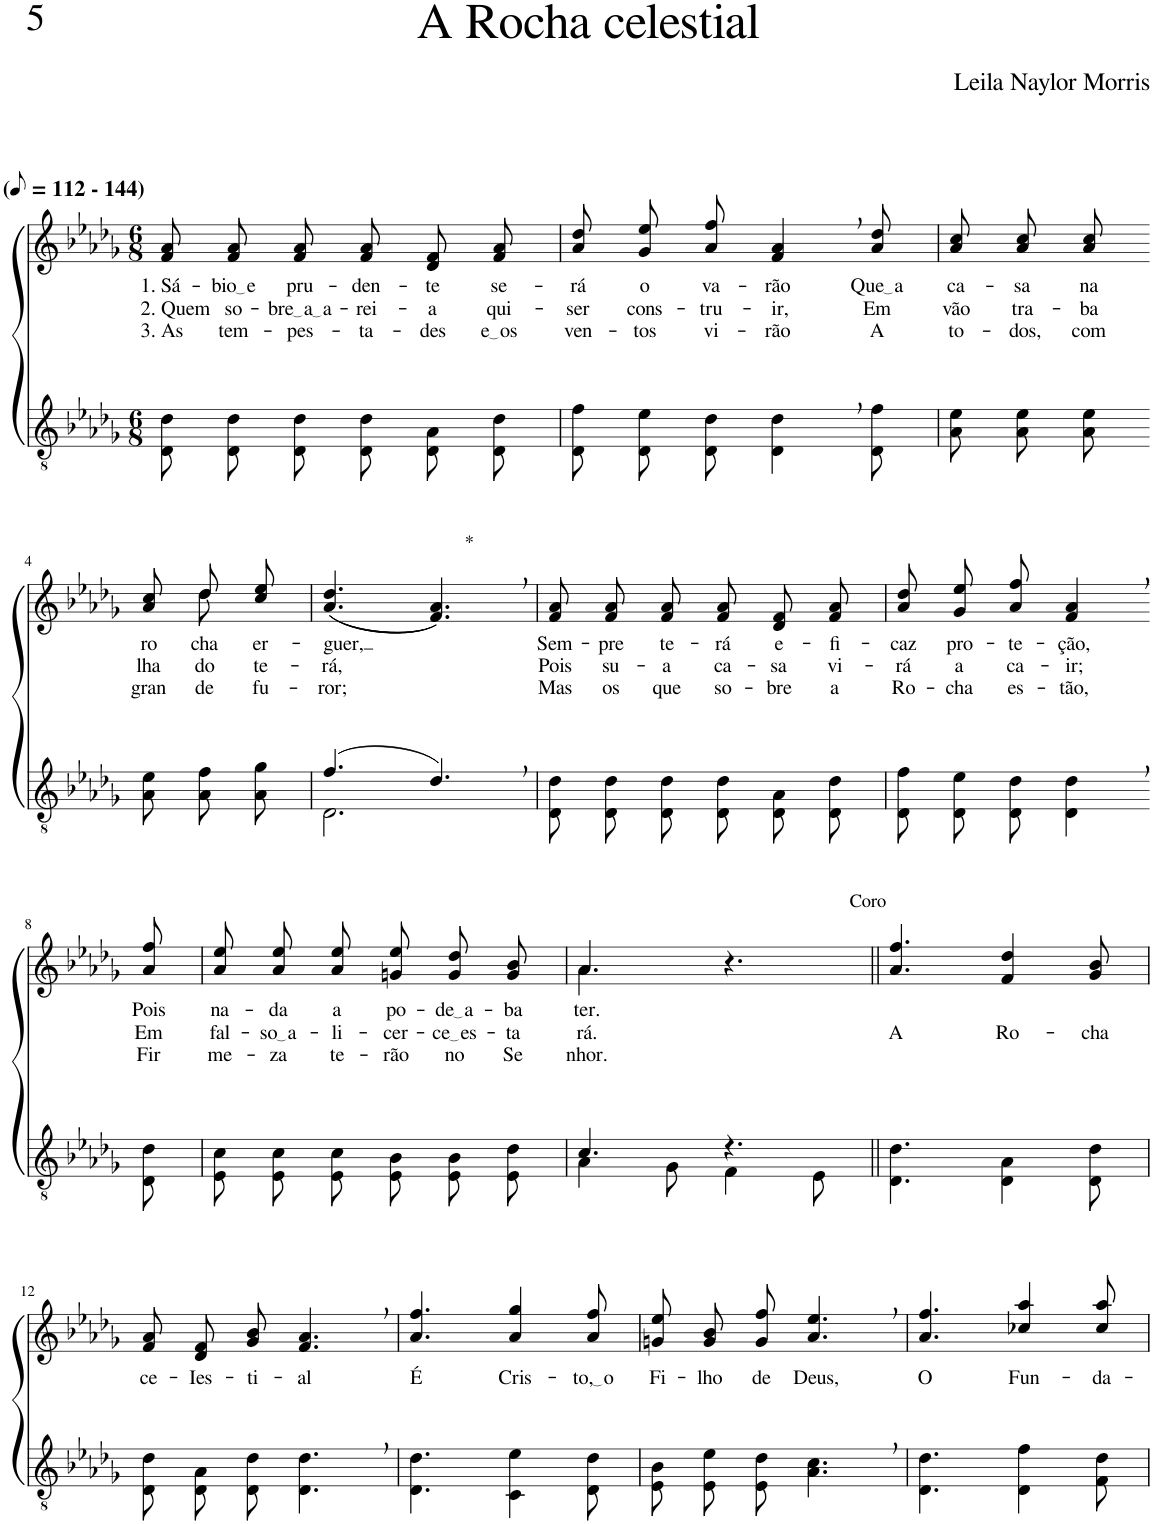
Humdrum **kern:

**kern	**kern	**text	**text	**text
*part2	*part1	*part1	*part1	*part1
*staff2	*staff1	*staff1	*staff1	*staff1
*I"Parte III e IV	*I"Parte I e II	*	*	*
*clefGv2	*clefG2	*	*	*
*Trd3c5	*Trd3c5	*	*	*
*k[b-e-a-d-g-]	*k[b-e-a-d-g-]	*	*	*
*M6/8	*M6/8	*	*	*
*MM56	*MM56	*	*	*
=1	=1	=1	=1	=1
!	!LO:TX:a:B:t=(	!	!	!
!	!LO:TX:a:B:t=- 144)	!	!	!
!	!	!LO:LY:b	!LO:LY:b	!LO:LY:b
8D-/ 8d-/L	8f/ 8a-/L	1. Sá-	2. Quem	3. As
!	!	!LO:LY:b	!LO:LY:b	!LO:LY:b
8D-/ 8d-/	8f/ 8a-/	bio e	so-	tem-
!	!	!LO:LY:b	!LO:LY:b	!LO:LY:b
8D-/ 8d-/J	8f/ 8a-/J	pru-	bre a a	-pes-
!	!	!LO:LY:b	!LO:LY:b	!LO:LY:b
8D-/ 8d-/L	8f/ 8a-/L	-den-	-rei-	-ta-
!	!	!LO:LY:b	!LO:LY:b	!LO:LY:b
8D-/ 8A-/	8d-/ 8f/	-te	-a	-des
!	!	!LO:LY:b	!LO:LY:b	!LO:LY:b
8D-/ 8d-/J	8f/ 8a-/J	se-	qui-	e os
=2	=2	=2	=2	=2
!	!	!LO:LY:b	!LO:LY:b	!LO:LY:b
8D-/ 8f/L	8a-\ 8dd-\L	-rá	-ser	ven-
!	!	!LO:LY:b	!LO:LY:b	!LO:LY:b
8D-/ 8e-/	8g-\ 8ee-\	o	cons-	-tos
!	!	!LO:LY:b	!LO:LY:b	!LO:LY:b
8D-/ 8d-/J	8a-\ 8ff\J	va-	-tru-	vi-
!	!	!LO:LY:b	!LO:LY:b	!LO:LY:b
4D-\, 4d-\,	4f/, 4a-/,	-rão	-ir,	-rão
!	!	!LO:LY:b	!LO:LY:b	!LO:LY:b
8D-\ 8f\	8a-/ 8dd-/	Que a	Em	A
=3	=3	=3	=3	=3
!	!	!LO:LY:b	!LO:LY:b	!LO:LY:b
8A-\ 8e-\L	8a-\ 8cc\L	ca-	vão	to-
!	!	!LO:LY:b	!LO:LY:b	!LO:LY:b
8A-\ 8e-\	8a-\ 8cc\	-sa	tra-	-dos,
!	!	!LO:LY:b	!LO:LY:b	!LO:LY:b
8A-\ 8e-\J	8a-\ 8cc\J	na	-ba-	com
!!LO:LB:g=z
=4-	=4-	=4-	=4-	=4-
*	*^	*	*	*
!	!	!	!LO:LY:b	!LO:LY:b	!LO:LY:b
8A-\ 8e-\L	8ryy	8a-\ 8cc\L	ro-	-lha-	gran-
!	!	!	!LO:LY:b	!LO:LY:b	!LO:LY:b
8A-\ 8f\	8dd-\	8dd-\	-cha	-do	-de
!	!	!	!LO:LY:b	!LO:LY:b	!LO:LY:b
8A-\ 8g-\J	8ryy	8cc\ 8ee-\J	er-	te-	fu-
=5	=5	=5	=5	=5	=5
*^	*	*	*	*	*
!	!	!	!	!LO:LY:b	!LO:LY:b	!LO:LY:b
*	*	*v	*v	*	*	*
(4.f/	2.D-\	((4.a-/ 4.dd-/	-guer,	-rá,	-ror;
!	!	!LO:TX:a:t=*	!	!	!
4.d-,/)	.	4.f/, 4.a-/,))	.	.	.
*v	*v	*	*	*	*
=6	=6	=6	=6	=6
!	!	!LO:LY:b	!LO:LY:b	!LO:LY:b
8D-/ 8d-/L	8f/ 8a-/L	-Sem-	Pois	Mas
!	!	!LO:LY:b	!LO:LY:b	!LO:LY:b
8D-/ 8d-/	8f/ 8a-/	-pre	su-	os
!	!	!LO:LY:b	!LO:LY:b	!LO:LY:b
8D-/ 8d-/J	8f/ 8a-/J	te-	-a	que
!	!	!LO:LY:b	!LO:LY:b	!LO:LY:b
8D-/ 8d-/L	8f/ 8a-/L	-rá	ca-	so-
!	!	!LO:LY:b	!LO:LY:b	!LO:LY:b
8D-/ 8A-/	8d-/ 8f/	e-	-sa	-bre
!	!	!LO:LY:b	!LO:LY:b	!LO:LY:b
8D-/ 8d-/J	8f/ 8a-/J	-fi-	vi-	a
=7	=7	=7	=7	=7
!	!	!LO:LY:b	!LO:LY:b	!LO:LY:b
8D-/ 8f/L	8a-\ 8dd-\L	-caz	-rá	Ro-
!	!	!LO:LY:b	!LO:LY:b	!LO:LY:b
8D-/ 8e-/	8g-\ 8ee-\	pro-	a	-cha
!	!	!LO:LY:b	!LO:LY:b	!LO:LY:b
8D-/ 8d-/J	8a-\ 8ff\J	-te-	ca-	es-
!	!	!LO:LY:b	!LO:LY:b	!LO:LY:b
4D-\, 4d-\,	4f/, 4a-/,	-ção,	-ir;	-tão,
!!LO:LB:g=z
=8-	=8-	=8-	=8-	=8-
!	!	!LO:LY:b	!LO:LY:b	!LO:LY:b
8D-\ 8d-\	8a-/ 8ff/	Pois	Em	Fir
=9	=9	=9	=9	=9
!	!	!LO:LY:b	!LO:LY:b	!LO:LY:b
8E-/ 8c/L	8a-\ 8ee-\L	na-	fal-	me-
!	!	!LO:LY:b	!LO:LY:b	!LO:LY:b
8E-/ 8c/	8a-\ 8ee-\	-da	so a	-za
!	!	!LO:LY:b	!LO:LY:b	!LO:LY:b
8E-/ 8c/J	8a-\ 8ee-\J	a	-li-	te-
!	!	!LO:LY:b	!LO:LY:b	!LO:LY:b
8E-/ 8B-/L	8gn/ 8ee-/L	po-	-cer-	-rão
!	!	!LO:LY:b	!LO:LY:b	!LO:LY:b
8E-/ 8B-/	8g/ 8dd-/	de a	ce es	no
!	!	!LO:LY:b	!LO:LY:b	!LO:LY:b
8E-/ 8d-/J	8g/ 8b-/J	-ba-	-ta-	Se-
=10	=10	=10	=10	=10
*^	*^	*	*	*
!	!	!	!	!LO:LY:b	!LO:LY:b	!LO:LY:b
4.c/	4A-\	4.a-/	4.a-\	-ter.	-rá.	-nhor.
.	8G-\	.	.	.	.	.
4.r	4F\	4.r	4.ryy	.	.	.
.	8E-\	.	.	.	.	.
*	*	*v	*v	*	*	*
=11||	=11||	=11||	=11||	=11||	=11||
!	!	!LO:TX:a:t=Coro	!	!	!
!	!	!	!	!LO:LY:b	!
*v	*v	*	*	*	*
4.D-\ 4.d-\	4.a-/ 4.ff/	.	A	.
!	!	!	!LO:LY:b	!
4D-\ 4A-\	4f/ 4dd-/	.	Ro-	.
!	!	!	!LO:LY:b	!
8D-\ 8d-\	8g-/ 8b-/	.	-cha	.
!!LO:LB:g=z
=12	=12	=12	=12	=12
!	!	!LO:LY:b	!	!
8D-/ 8d-/L	8f/ 8a-/L	ce-	.	.
!	!	!LO:LY:b	!	!
8D-/ 8A-/	8d-/ 8f/	-Ies-	.	.
!	!	!LO:LY:b	!	!
8D-/ 8d-/J	8g-/ 8b-/J	-ti-	.	.
!	!	!LO:LY:b	!	!
4.D-\, 4.d-\,	4.f/, 4.a-/,	-al	.	.
=13	=13	=13	=13	=13
!	!	!LO:LY:b	!	!
4.D-\ 4.d-\	4.a-/ 4.ff/	É	.	.
!	!	!LO:LY:b	!	!
4C\ 4e-\	4a-/ 4gg-/	Cris-	.	.
!	!	!LO:LY:b	!	!
8D-\ 8d-\	8a-/ 8ff/	to, o	.	.
=14	=14	=14	=14	=14
!	!	!LO:LY:b	!	!
8E-/ 8B-/L	8gn\ 8ee-\L	Fi-	.	.
!	!	!LO:LY:b	!	!
8E-/ 8e-/	8g\ 8b-\	-lho	.	.
!	!	!LO:LY:b	!	!
8E-/ 8d-/J	8g\ 8ff\J	de	.	.
!	!	!LO:LY:b	!	!
4.A-\, 4.c\,	4.a-/, 4.ee-/,	Deus,	.	.
=15	=15	=15	=15	=15
!	!	!LO:LY:b	!	!
4.D-\ 4.d-\	4.a-/ 4.ff/	O	.	.
!	!	!LO:LY:b	!	!
4D-\ 4f\	4cc-X/ 4aa-/	Fun-	.	.
!	!	!LO:LY:b	!	!
8F\ 8d-\	8cc-/ 8aa-/	-da-	.	.
=	=	=	=	=
*-	*-	*-	*-	*-
